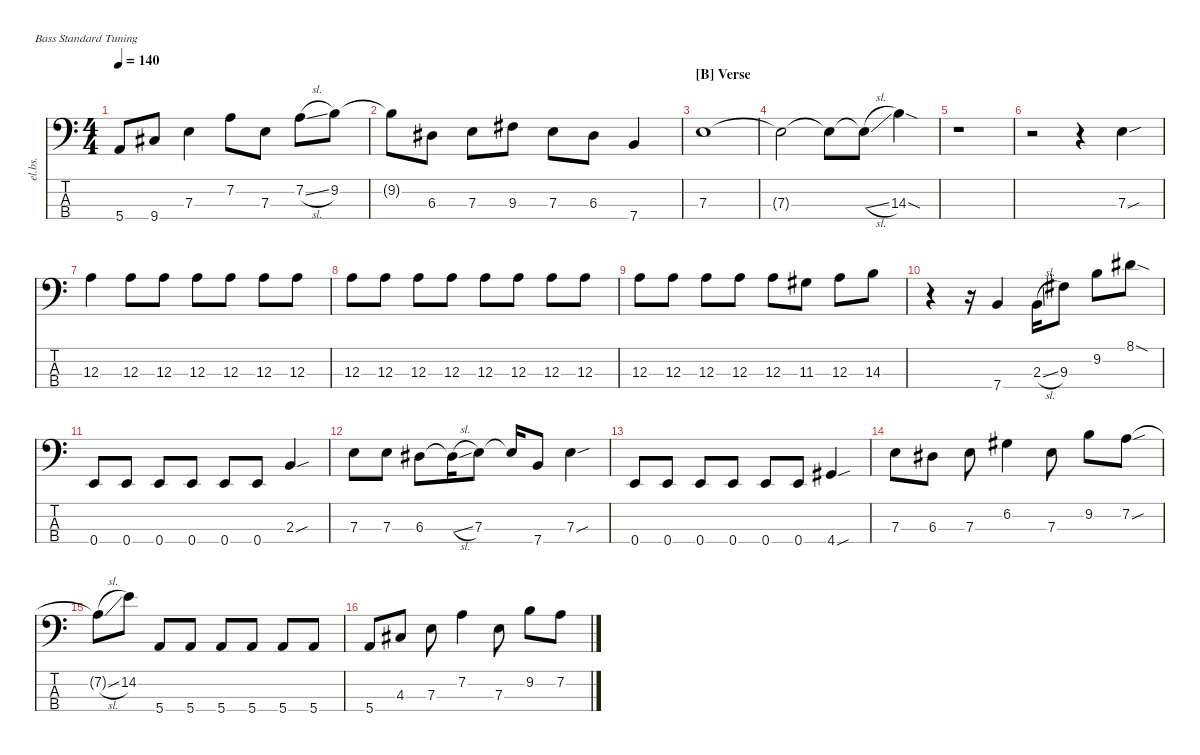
\defaultSystemsLayout 4
\hideDynamics
\bracketExtendMode nobrackets
\otherSystemsTrackNameOrientation horizontal
\track ("Electric Bass" "el.bs.") {instrument electricbassfinger}
\staff {score tabs}
\tuning (G2 D2 A1 E1)
\ts (4 4)
\tempo 140
\clef f4
\ks c
5.4{t}.8{dy mf beam Up} 9.4{acc #}.8{beam Up} 7.3.4{beam Down} 7.2.8{beam Down} 7.3.8{beam Down} 7.2{sl}.8{beam Down} 9.2.8{beam Down} |
9.2{t}.8{beam Down} 6.3{acc #}.8{beam Down} 7.3.8{beam Down} 9.3{acc #}.8{beam Down} 7.3.8{beam Down} 6.3{acc #}.8{beam Down} 7.4.4{beam Up} |
\section ("B" "Verse")
7.3.1{beam Down} |
7.3{t}.2{beam Down} 7.3{t}.8{beam Down} 7.3{sl t}.8{beam Down} 14.3{sod}.4{beam Down} |
r.1{beam Down} |
r.2{beam Down} r.4{beam Down} 7.3{sou}.4{beam Down} |
12.3.4{beam Down} 12.3.8{beam Down} 12.3.8{beam Down} 12.3.8{beam Down} 12.3.8{beam Down} 12.3.8{beam Down} 12.3.8{beam Down} |
12.3.8{beam Down} 12.3.8{beam Down} 12.3.8{beam Down} 12.3.8{beam Down} 12.3.8{beam Down} 12.3.8{beam Down} 12.3.8{beam Down} 12.3.8{beam Down} |
12.3.8{beam Down} 12.3.8{beam Down} 12.3.8{beam Down} 12.3.8{beam Down} 12.3.8{beam Down} 11.3{acc #}.8{beam Down} 12.3.8{beam Down} 14.3.8{beam Down} |
r.4{beam Down} r.16{beam Down} 7.4.4{beam Up} 2.3{sl}.16{beam Down} 9.3{acc #}.8{beam Down} 9.2.8{beam Down} 8.1{sod acc #}.8{beam Down} |
0.4.8{beam Up} 0.4.8{beam Up} 0.4.8{beam Up} 0.4.8{beam Up} 0.4.8{beam Up} 0.4.8{beam Up} 2.3{sou}.4{beam Up} |
7.3.8{beam Down} 7.3.8{beam Down} 6.3{acc #}.8{beam Down} 6.3{sl t acc #}.16{beam Down} 7.3.8{beam Down} 7.3{t}.16{beam Up} 7.4.8{beam Up} 7.3{sou}.4{beam Down} |
0.4.8{beam Up} 0.4.8{beam Up} 0.4.8{beam Up} 0.4.8{beam Up} 0.4.8{beam Up} 0.4.8{beam Up} 4.4{sou acc #}.4{beam Up} |
7.3.8{beam Down} 6.3{acc #}.8{beam Down} 7.3.8{beam Down} 6.2{acc #}.4{beam Down} 7.3.8{beam Down} 9.2.8{beam Down} 7.2{sou}.8{beam Down} |
7.2{sl t}.8{beam Down} 14.2.8{beam Down} 5.4.8{beam Up} 5.4.8{beam Up} 5.4.8{beam Up} 5.4.8{beam Up} 5.4.8{beam Up} 5.4.8{beam Up} |
5.4.8{beam Up} 4.3{acc #}.8{beam Up} 7.3.8{beam Down} 7.2.4{beam Down} 7.3.8{beam Down} 9.2.8{beam Down} 7.2.8{beam Down}
